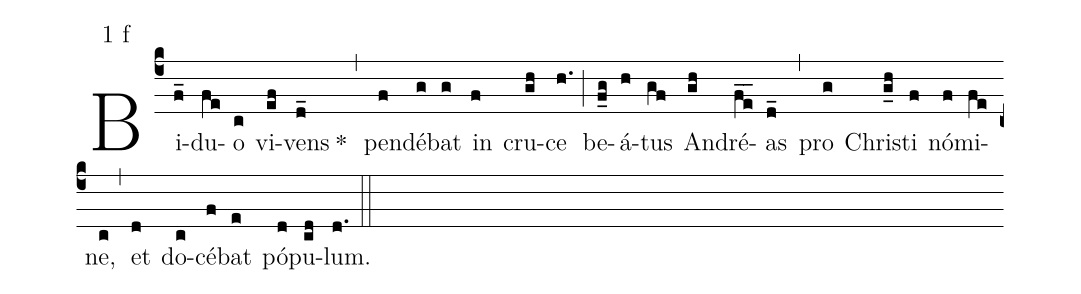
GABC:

mode:1 f;
%%
(c4) Bi(f_)du(fe)o(c) vi(ef)vens(d_) *()(,) pen(f)dé(g)bat(g) in(f) cru(gh)ce(h.) (;) be(f_g)á(h)tus(gf) An(gh)dré(fe__)as(d_) (,) pro(g) Chri(g_h)sti(f) nó(f)mi(fe)ne,(c) (,) et(d) do(c)cé(f)bat(e) pó(d)pu(cd)lum.(d.) (::)
